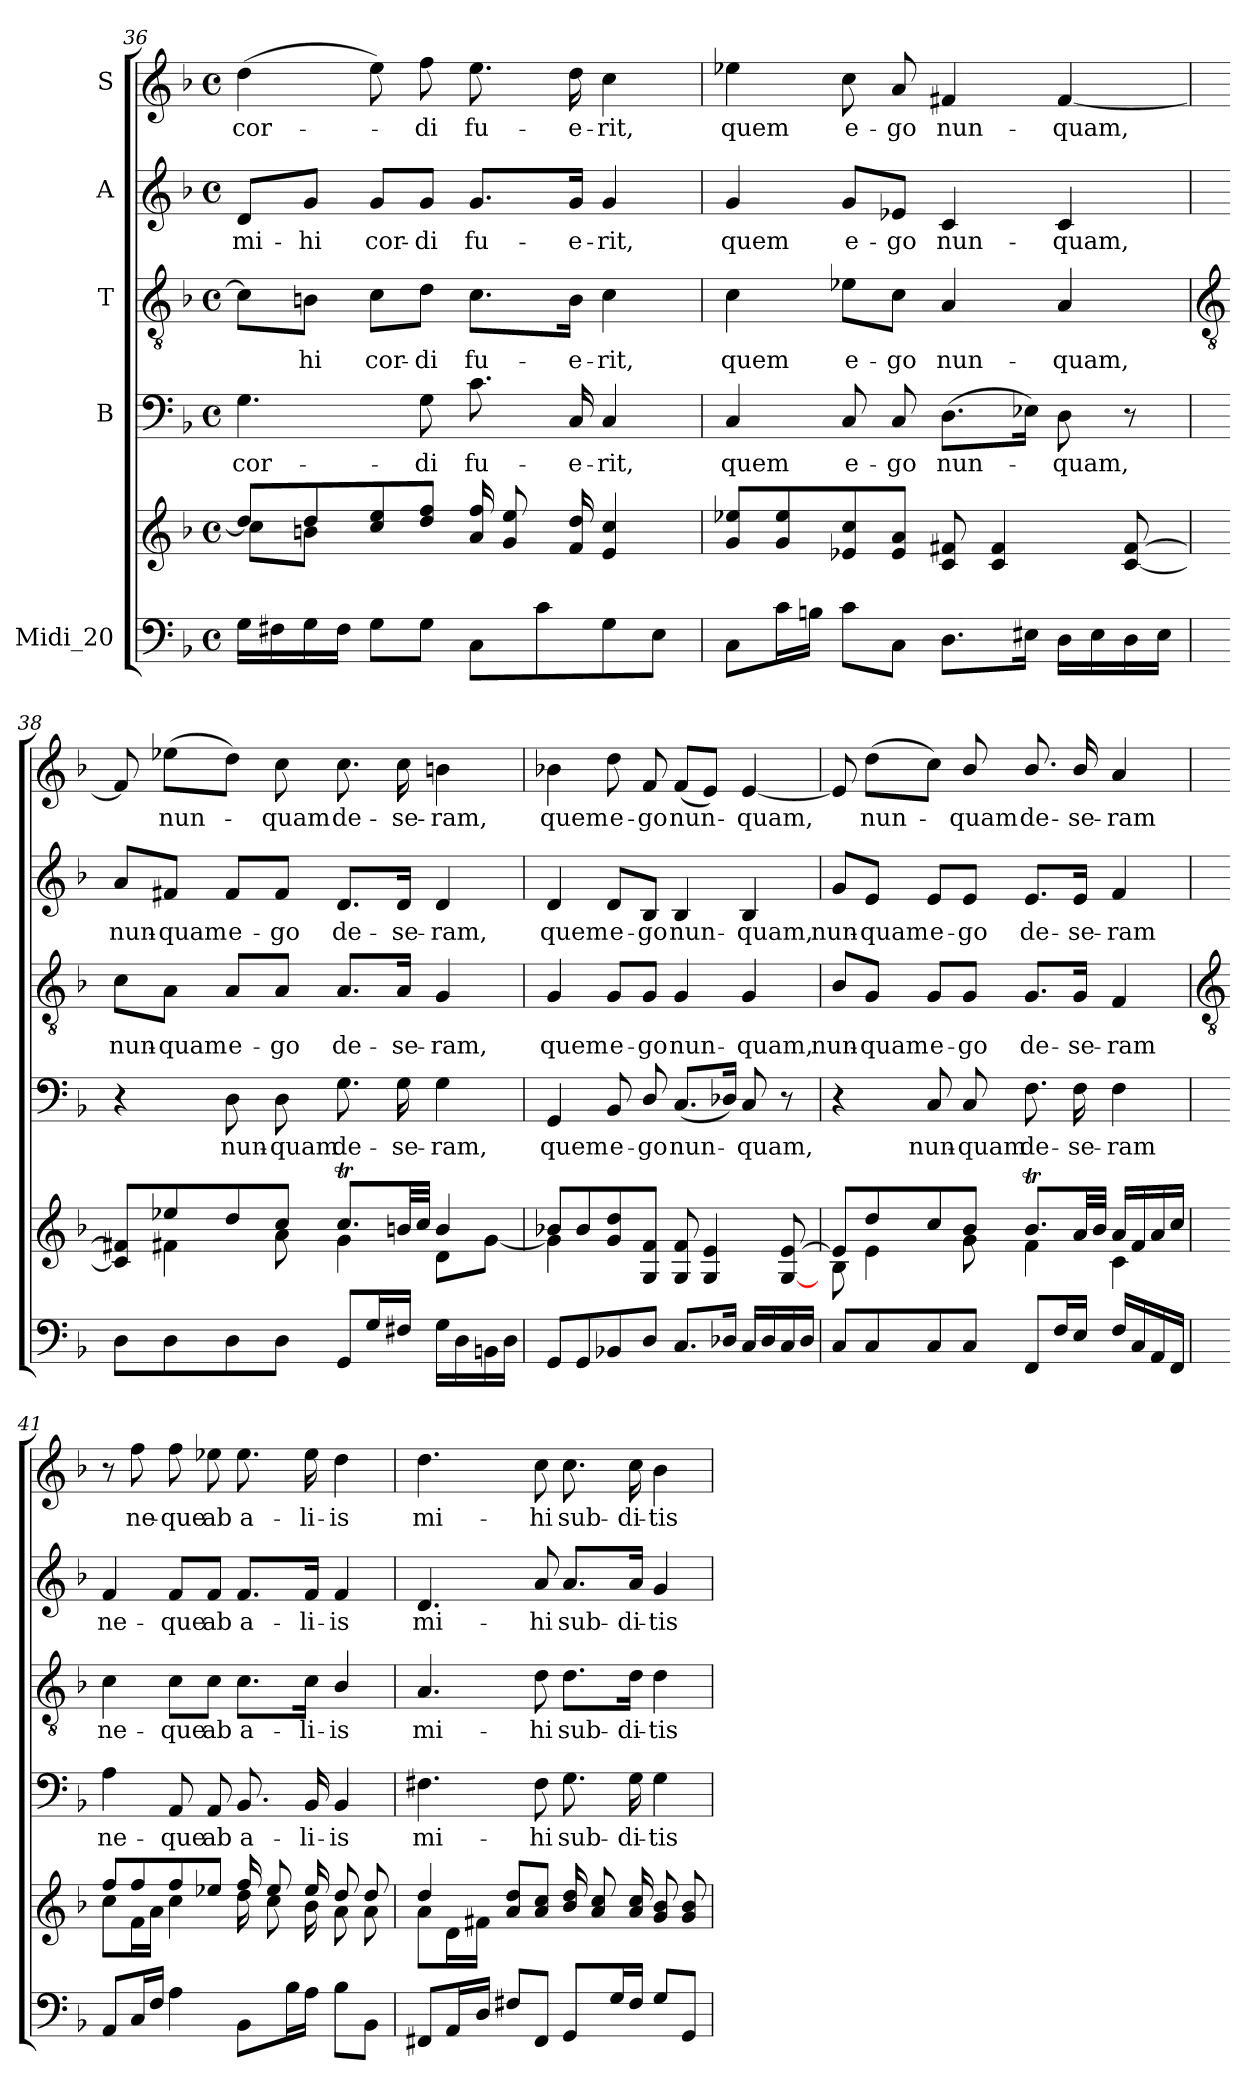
**kern	**kern	**kern	**text	**kern	**text	**kern	**text	**kern	**text
*part5	*part5	*part4	*part4	*part3	*part3	*part2	*part2	*part1	*part1
*staff6	*staff5	*staff4	*staff4	*staff3	*staff3	*staff2	*staff2	*staff1	*staff1
*I"Midi_20	*	*I"B	*	*I"T	*	*I"A	*	*I"S	*
*clefF4	*clefG2	*clefF4	*	*clefGv2	*	*clefG2	*	*clefG2	*
*k[b-]	*k[b-]	*k[b-]	*	*k[b-]	*	*k[b-]	*	*k[b-]	*
*F:	*F:	*F:	*	*F:	*	*F:	*	*F:	*
*M4/4	*M4/4	*M4/4	*	*M4/4	*	*M4/4	*	*M4/4	*
*met(c)	*met(c)	*met(c)	*	*met(c)	*	*met(c)	*	*met(c)	*
=36	=36	=36	=36	=36	=36	=36	=36	=36	=36
*	*^	*	*	*	*	*	*	*	*
!	!	!	!	!LO:LY:b	!	!	!	!LO:LY:b	!	!LO:LY:b
16GLL	8dd/L]	8cc\L	4.G	cor-	8c\L]	.	8d/L	mi-	(>4dd	cor-
16F#X	.	.	.	.	.	.	.	.	.	.
!	!	!	!	!	!	!LO:LY:b	!	!LO:LY:b	!	!
16G	8dd/	8bn\J	.	.	8Bn\J	hi	8g/J	-hi	.	.
16F#JJ	.	.	.	.	.	.	.	.	.	.
!	!	!	!	!	!	!LO:LY:b	!	!LO:LY:b	!	!
8GL	8cc/ 8ee/	4ryy	.	.	8c\L	cor-	8g/L	cor-	8ee)	.
!	!	!	!	!LO:LY:b	!	!LO:LY:b	!	!LO:LY:b	!	!LO:LY:b
8GJ	8dd/ 8ff/J	.	8G	-di	8d\J	-di	8g/J	-di	8ff	di
!	!	!	!	!LO:LY:b	!	!LO:LY:b	!	!LO:LY:b	!	!LO:LY:b
8CL	16a/ 16ff/LL	2ryy	8.c	fu-	8.c\L	fu-	8.g/L	fu-	8.ee	fu-
.	8g/ 8ee/	.	.	.	.	.	.	.	.	.
8c	.	.	.	.	.	.	.	.	.	.
!	!	!	!	!LO:LY:b	!	!LO:LY:b	!	!LO:LY:b	!	!LO:LY:b
.	16f/ 16dd/J	.	16C	-e-	16B\Jk	-e-	16g/Jk	-e-	16dd	-e-
!	!	!	!	!LO:LY:b	!	!LO:LY:b	!	!LO:LY:b	!	!LO:LY:b
8G	4e/ 4cc/	.	4C	-rit,	4c	-rit,	4g	-rit,	4cc	-rit,
8EJ	.	.	.	.	.	.	.	.	.	.
=37	=37	=37	=37	=37	=37	=37	=37	=37	=37	=37
!	!	!	!	!LO:LY:b	!	!LO:LY:b	!	!LO:LY:b	!	!LO:LY:b
8CL	8g/ 8ee-X/L	2ryy	4C	quem	4c	quem	4g	quem	4ee-X	quem
16cL	8g/ 8ee-/	.	.	.	.	.	.	.	.	.
16BnJJ	.	.	.	.	.	.	.	.	.	.
!	!	!	!	!LO:LY:b	!	!LO:LY:b	!	!LO:LY:b	!	!LO:LY:b
8cL	8e-X/ 8cc/	.	8C	e-	8e-X\L	e-	8g/L	e-	8cc	e-
!	!	!	!	!LO:LY:b	!	!LO:LY:b	!	!LO:LY:b	!	!LO:LY:b
8CJ	8e-/ 8a/J	.	8C	-go	8c\J	-go	8e-X/J	-go	8a	-go
!	!	!	!	!LO:LY:b	!	!LO:LY:b	!	!LO:LY:b	!	!LO:LY:b
8.DL	8c/ 8f#X/	2ryy	(>8.DL	nun-	4A	nun-	4c	nun-	4f#X	nun-
.	4c/ 4f#/	.	.	.	.	.	.	.	.	.
16E#XJ	.	.	16E-XJ)	.	.	.	.	.	.	.
!	!	!	!	!LO:LY:b	!	!LO:LY:b	!	!LO:LY:b	!	!LO:LY:b
16DLL	.	.	8D	quam,	4A	-quam,	4c	-quam,	[4f#	-quam,
16E#	.	.	.	.	.	.	.	.	.	.
16D	[8c/ [8f#/	.	8r	.	.	.	.	.	.	.
16E#JJ	.	.	.	.	.	.	.	.	.	.
!!LO:LB:g=z
=38	=38	=38	=38	=38	=38	=38	=38	=38	=38	=38
*	*	*	*	*	*clefGv2	*	*	*	*	*
!	!	!	!	!	!	!LO:LY:b	!	!LO:LY:b	!	!
8DL	8c/] 8f#X/]L	8ryy	4r	.	8c\L	nun-	8a/L	nun-	8f#]	.
!	!	!	!	!	!	!LO:LY:b	!	!LO:LY:b	!	!LO:LY:b
8D	8ee-X/	4f#X\	.	.	8A\J	-quam	8f#X/J	-quam	(>8ee-XL	nun-
!	!	!	!	!LO:LY:b	!	!LO:LY:b	!	!LO:LY:b	!	!
8D	8dd/	.	8D	nun-	8A/L	e-	8f#/L	e-	8ddJ)	.
!	!	!	!	!LO:LY:b	!	!LO:LY:b	!	!LO:LY:b	!	!LO:LY:b
8DJ	8cc/J	8a\	8D	-quam	8A/J	-go	8f#/J	-go	8cc	quam
!	!	!	!	!LO:LY:b	!	!LO:LY:b	!	!LO:LY:b	!	!LO:LY:b
8GGL	8.ccT/L	4g\	8.G	de-	8.A/L	de-	8.d/L	de-	8.cc	de-
16GL	.	.	.	.	.	.	.	.	.	.
!	!	!	!	!LO:LY:b	!	!LO:LY:b	!	!LO:LY:b	!	!LO:LY:b
16F#XJJ	32bn/LL	.	16G	-se-	16A/Jk	-se-	16d/Jk	-se-	16cc	-se-
.	32cc/JJJ	.	.	.	.	.	.	.	.	.
!	!	!	!	!LO:LY:b	!	!LO:LY:b	!	!LO:LY:b	!	!LO:LY:b
16GLL	4b/	8d\L	4G	-ram,	4G	-ram,	4d	-ram,	4bn	-ram,
16D	.	.	.	.	.	.	.	.	.	.
16BBn	.	[8g\J	.	.	.	.	.	.	.	.
16DJJ	.	.	.	.	.	.	.	.	.	.
=39	=39	=39	=39	=39	=39	=39	=39	=39	=39	=39
!	!	!	!	!LO:LY:b	!	!LO:LY:b	!	!LO:LY:b	!	!LO:LY:b
8GGL	8b-X/L	4g\]	4GG	quem	4G	quem	4d	quem	4b-X	quem
8GG	8b-/	.	.	.	.	.	.	.	.	.
!	!	!	!	!LO:LY:b	!	!LO:LY:b	!	!LO:LY:b	!	!LO:LY:b
8BB-X	8g/ 8dd/	4ryy	8BB-	e-	8G/L	e-	8d/L	e-	8dd	e-
!	!	!	!	!LO:LY:b	!	!LO:LY:b	!	!LO:LY:b	!	!LO:LY:b
8DJ	8G/ 8f/J	.	8D/	-go	8G/J	-go	8B-/J	-go	8f	-go
!	!	!	!	!LO:LY:b	!	!LO:LY:b	!	!LO:LY:b	!	!LO:LY:b
8.CL	8G/ 8f/	2ryy	(<8.CL	nun-	4G	nun-	4B-	nun-	(<8fL	nun-
.	4G/ 4e/	.	.	.	.	.	.	.	8eJ)	.
16D-XJ	.	.	16D-XJ)	.	.	.	.	.	.	.
!	!	!	!	!LO:LY:b	!	!LO:LY:b	!	!LO:LY:b	!	!LO:LY:b
16CLL	.	.	8C	quam,	4G	-quam,	4B-	-quam,	[4e	quam,
16D-	.	.	.	.	.	.	.	.	.	.
16C	[8G/ [8e/	.	8r	.	.	.	.	.	.	.
16D-JJ	.	.	.	.	.	.	.	.	.	.
=40	=40	=40	=40	=40	=40	=40	=40	=40	=40	=40
!	!	!	!	!	!	!LO:LY:b	!	!LO:LY:b	!	!
8CL	8e/L]	8B-\	4r	.	8B-/L	nun-	8g/L	nun-	8e]	.
!	!	!	!	!	!	!LO:LY:b	!	!LO:LY:b	!	!LO:LY:b
8C	8dd/	4e\	.	.	8G/J	-quam	8e/J	-quam	(>8ddL	nun-
!	!	!	!	!LO:LY:b	!	!LO:LY:b	!	!LO:LY:b	!	!
8C	8cc/	.	8C	nun-	8G/L	e-	8e/L	e-	8ccJ)	.
!	!	!	!	!LO:LY:b	!	!LO:LY:b	!	!LO:LY:b	!	!LO:LY:b
8CJ	8b-/J	8g\	8C	-quam	8G/J	-go	8e/J	-go	8b-/	quam
!	!	!	!	!LO:LY:b	!	!LO:LY:b	!	!LO:LY:b	!	!LO:LY:b
8FFL	8.b-T/L	4f\	8.F	de-	8.G/L	de-	8.e/L	de-	8.b-/	de-
16FL	.	.	.	.	.	.	.	.	.	.
!	!	!	!	!LO:LY:b	!	!LO:LY:b	!	!LO:LY:b	!	!LO:LY:b
16EJJ	32a/LL	.	16F	-se-	16G/Jk	-se-	16e/Jk	-se-	16b-/	-se-
.	32b-/JJJ	.	.	.	.	.	.	.	.	.
!	!	!	!	!LO:LY:b	!	!LO:LY:b	!	!LO:LY:b	!	!LO:LY:b
16FLL	16a/LL	4c\	4F	-ram	4F	-ram	4f	-ram	4a	-ram
16C	16f/	.	.	.	.	.	.	.	.	.
16AA	16a/	.	.	.	.	.	.	.	.	.
16FFJJ	16cc/JJ	.	.	.	.	.	.	.	.	.
!!LO:LB:g=z
=41	=41	=41	=41	=41	=41	=41	=41	=41	=41	=41
*	*	*	*	*	*clefGv2	*	*	*	*	*
!	!	!	!	!LO:LY:b	!	!LO:LY:b	!	!LO:LY:b	!	!
8AAL	8ff/L	8cc\L	4A	ne-	4c	ne-	4f	ne-	8r	.
!	!	!	!	!	!	!	!	!	!	!LO:LY:b
16CL	8ff/	16f\L	.	.	.	.	.	.	8ff	ne-
16FJJ	.	16a\JJ	.	.	.	.	.	.	.	.
!	!	!	!	!LO:LY:b	!	!LO:LY:b	!	!LO:LY:b	!	!LO:LY:b
4A	8ff/	4cc\	8AA	-que	8c\L	-que	8f/L	-que	8ff	-que
!	!	!	!	!LO:LY:b	!	!LO:LY:b	!	!LO:LY:b	!	!LO:LY:b
.	8ee-X/J	.	8AA	ab	8c\J	ab	8f/J	ab	8ee-X	ab
!	!	!	!	!LO:LY:b	!	!LO:LY:b	!	!LO:LY:b	!	!LO:LY:b
8BB-L	16ff/LL	16dd\LL	8.BB-	a-	8.c\L	a-	8.f/L	a-	8.ee-	a-
.	8ee-/	8cc\	.	.	.	.	.	.	.	.
16B-L	.	.	.	.	.	.	.	.	.	.
!	!	!	!	!LO:LY:b	!	!LO:LY:b	!	!LO:LY:b	!	!LO:LY:b
16AJJ	16ee-/J	16b-\J	16BB-	-li-	16c\Jk	-li-	16f/Jk	-li-	16ee-	-li-
!	!	!	!	!LO:LY:b	!	!LO:LY:b	!	!LO:LY:b	!	!LO:LY:b
8B-L	8dd/L	8a\L	4BB-	-is	4B-/	-is	4f	-is	4dd	-is
8BB-J	8dd/J	8a\J	.	.	.	.	.	.	.	.
=42	=42	=42	=42	=42	=42	=42	=42	=42	=42	=42
!	!	!	!	!LO:LY:b	!	!LO:LY:b	!	!LO:LY:b	!	!LO:LY:b
8FF#XL	4dd/	8a\L	4.F#X	mi-	4.A	mi-	4.d	mi-	4.dd	mi-
16AAL	.	16d\L	.	.	.	.	.	.	.	.
16DJJ	.	16f#X\JJ	.	.	.	.	.	.	.	.
8F#XL	8a/ 8dd/L	4ryy	.	.	.	.	.	.	.	.
!	!	!	!	!LO:LY:b	!	!LO:LY:b	!	!LO:LY:b	!	!LO:LY:b
8FF#J	8a/ 8cc/J	.	8F#	-hi	8d	-hi	8a	-hi	8cc	-hi
!	!	!	!	!LO:LY:b	!	!LO:LY:b	!	!LO:LY:b	!	!LO:LY:b
8GGL	16b-/ 16dd/LL	2ryy	8.G	sub-	8.d\L	sub-	8.a/L	sub-	8.cc	sub-
.	8a/ 8cc/	.	.	.	.	.	.	.	.	.
16GL	.	.	.	.	.	.	.	.	.	.
!	!	!	!	!LO:LY:b	!	!LO:LY:b	!	!LO:LY:b	!	!LO:LY:b
16F#JJ	16a/ 16cc/J	.	16G	-di-	16d\Jk	-di-	16a/Jk	-di-	16cc	-di-
!	!	!	!	!LO:LY:b	!	!LO:LY:b	!	!LO:LY:b	!	!LO:LY:b
8GL	8g/ 8b-/L	.	4G	-tis	4d	-tis	4g	-tis	4b-	-tis
8GGJ	8g/ 8b-/J	.	.	.	.	.	.	.	.	.
*	*v	*v	*	*	*	*	*	*	*	*
=	=	=	=	=	=	=	=	=	=
*-	*-	*-	*-	*-	*-	*-	*-	*-	*-
